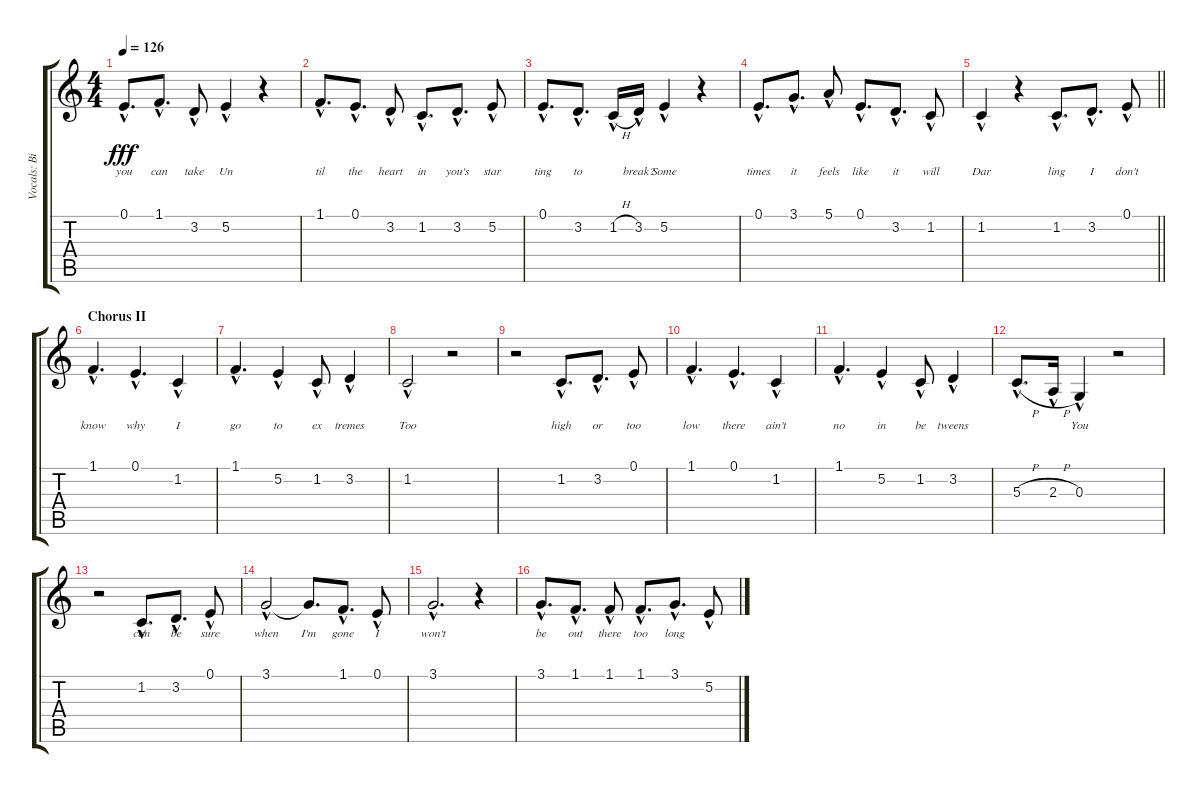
\track ("Vocals: Billy" "Vocals: Bi") {instrument lead2sawtooth}
\staff {score tabs}
\tuning (E4 B3 G3 D3 A2 E2) {hide}
\ts (4 4)
\tempo 126
\clef g2
\ks c
0.1{hac}.8{d lyrics (0 "you") lyrics (1 "") lyrics (2 "") lyrics (3 "") lyrics (4 "") dy fff} 1.1{hac}.8{d lyrics (0 "can") lyrics (1 "") lyrics (2 "") lyrics (3 "") lyrics (4 "")} 3.2{hac}.8{lyrics (0 "take") lyrics (1 "") lyrics (2 "") lyrics (3 "") lyrics (4 "")} 5.2{hac}.4{lyrics (0 "Un") lyrics (1 "") lyrics (2 "") lyrics (3 "") lyrics (4 "")} r.4 |
1.1{hac}.8{d lyrics (0 "til") lyrics (1 "") lyrics (2 "") lyrics (3 "") lyrics (4 "")} 0.1{hac}.8{d lyrics (0 "the") lyrics (1 "") lyrics (2 "") lyrics (3 "") lyrics (4 "")} 3.2{hac}.8{lyrics (0 "heart") lyrics (1 "") lyrics (2 "") lyrics (3 "") lyrics (4 "")} 1.2{hac}.8{d lyrics (0 "in") lyrics (1 "") lyrics (2 "") lyrics (3 "") lyrics (4 "")} 3.2{hac}.8{d lyrics (0 "you's") lyrics (1 "") lyrics (2 "") lyrics (3 "") lyrics (4 "")} 5.2{hac}.8{lyrics (0 "star") lyrics (1 "") lyrics (2 "") lyrics (3 "") lyrics (4 "")} |
0.1{hac}.8{d lyrics (0 "ting") lyrics (1 "") lyrics (2 "") lyrics (3 "") lyrics (4 "")} 3.2{hac}.8{d lyrics (0 "to") lyrics (1 "") lyrics (2 "") lyrics (3 "") lyrics (4 "")} 1.2{h hac}.16{lyrics (0 "") lyrics (1 "") lyrics (2 "") lyrics (3 "") lyrics (4 "")} 3.2{hac}.16{lyrics (0 "break?") lyrics (1 "") lyrics (2 "") lyrics (3 "") lyrics (4 "")} 5.2{hac}.4{lyrics (0 "Some") lyrics (1 "") lyrics (2 "") lyrics (3 "") lyrics (4 "")} r.4 |
0.1{hac}.8{d lyrics (0 "times") lyrics (1 "") lyrics (2 "") lyrics (3 "") lyrics (4 "")} 3.1{hac}.8{d lyrics (0 "it") lyrics (1 "") lyrics (2 "") lyrics (3 "") lyrics (4 "")} 5.1{hac}.8{lyrics (0 "feels") lyrics (1 "") lyrics (2 "") lyrics (3 "") lyrics (4 "")} 0.1{hac}.8{d lyrics (0 "like") lyrics (1 "") lyrics (2 "") lyrics (3 "") lyrics (4 "")} 3.2{hac}.8{d lyrics (0 "it") lyrics (1 "") lyrics (2 "") lyrics (3 "") lyrics (4 "")} 1.2{hac}.8{lyrics (0 "will") lyrics (1 "") lyrics (2 "") lyrics (3 "") lyrics (4 "")} |
\barLineRight lightlight
1.2{hac}.4{lyrics (0 "Dar") lyrics (1 "") lyrics (2 "") lyrics (3 "") lyrics (4 "")} r.4 1.2{hac}.8{d lyrics (0 "ling") lyrics (1 "") lyrics (2 "") lyrics (3 "") lyrics (4 "")} 3.2{hac}.8{d lyrics (0 "I") lyrics (1 "") lyrics (2 "") lyrics (3 "") lyrics (4 "")} 0.1{hac}.8{lyrics (0 "don't") lyrics (1 "") lyrics (2 "") lyrics (3 "") lyrics (4 "")} |
\section ("" "Chorus II")
1.1{hac}.4{d lyrics (0 "know") lyrics (1 "") lyrics (2 "") lyrics (3 "") lyrics (4 "")} 0.1{hac}.4{d lyrics (0 "why") lyrics (1 "") lyrics (2 "") lyrics (3 "") lyrics (4 "")} 1.2{hac}.4{lyrics (0 "I") lyrics (1 "") lyrics (2 "") lyrics (3 "") lyrics (4 "")} |
1.1{hac}.4{d lyrics (0 "go") lyrics (1 "") lyrics (2 "") lyrics (3 "") lyrics (4 "")} 5.2{hac}.4{lyrics (0 "to") lyrics (1 "") lyrics (2 "") lyrics (3 "") lyrics (4 "")} 1.2{hac}.8{lyrics (0 "ex") lyrics (1 "") lyrics (2 "") lyrics (3 "") lyrics (4 "")} 3.2{hac}.4{lyrics (0 "tremes") lyrics (1 "") lyrics (2 "") lyrics (3 "") lyrics (4 "")} |
1.2{hac}.2{lyrics (0 "Too") lyrics (1 "") lyrics (2 "") lyrics (3 "") lyrics (4 "")} r.2 |
r.2 1.2{hac}.8{d lyrics (0 "high") lyrics (1 "") lyrics (2 "") lyrics (3 "") lyrics (4 "")} 3.2{hac}.8{d lyrics (0 "or") lyrics (1 "") lyrics (2 "") lyrics (3 "") lyrics (4 "")} 0.1{hac}.8{lyrics (0 "too") lyrics (1 "") lyrics (2 "") lyrics (3 "") lyrics (4 "")} |
1.1{hac}.4{d lyrics (0 "low") lyrics (1 "") lyrics (2 "") lyrics (3 "") lyrics (4 "")} 0.1{hac}.4{d lyrics (0 "there") lyrics (1 "") lyrics (2 "") lyrics (3 "") lyrics (4 "")} 1.2{hac}.4{lyrics (0 "ain't") lyrics (1 "") lyrics (2 "") lyrics (3 "") lyrics (4 "")} |
1.1{hac}.4{d lyrics (0 "no") lyrics (1 "") lyrics (2 "") lyrics (3 "") lyrics (4 "")} 5.2{hac}.4{lyrics (0 "in") lyrics (1 "") lyrics (2 "") lyrics (3 "") lyrics (4 "")} 1.2{hac}.8{lyrics (0 "be") lyrics (1 "") lyrics (2 "") lyrics (3 "") lyrics (4 "")} 3.2{hac}.4{lyrics (0 "tweens") lyrics (1 "") lyrics (2 "") lyrics (3 "") lyrics (4 "")} |
5.3{h hac}.8{d lyrics (0 "") lyrics (1 "") lyrics (2 "") lyrics (3 "") lyrics (4 "")} 2.3{h hac}.16{lyrics (0 "") lyrics (1 "") lyrics (2 "") lyrics (3 "") lyrics (4 "")} 0.3{hac}.4{lyrics (0 "You") lyrics (1 "") lyrics (2 "") lyrics (3 "") lyrics (4 "")} r.2 |
r.2 1.2{hac}.8{d lyrics (0 "can") lyrics (1 "") lyrics (2 "") lyrics (3 "") lyrics (4 "")} 3.2{hac}.8{d lyrics (0 "be") lyrics (1 "") lyrics (2 "") lyrics (3 "") lyrics (4 "")} 0.1{hac}.8{lyrics (0 "sure") lyrics (1 "") lyrics (2 "") lyrics (3 "") lyrics (4 "")} |
3.1{hac}.2{lyrics (0 "when") lyrics (1 "") lyrics (2 "") lyrics (3 "") lyrics (4 "")} 3.1{t}.8{d lyrics (0 "I'm") lyrics (1 "") lyrics (2 "") lyrics (3 "") lyrics (4 "")} 1.1{hac}.8{d lyrics (0 "gone") lyrics (1 "") lyrics (2 "") lyrics (3 "") lyrics (4 "")} 0.1{hac}.8{lyrics (0 "I") lyrics (1 "") lyrics (2 "") lyrics (3 "") lyrics (4 "")} |
3.1{hac}.2{d lyrics (0 "won't") lyrics (1 "") lyrics (2 "") lyrics (3 "") lyrics (4 "")} r.4 |
3.1{hac}.8{d lyrics (0 "be") lyrics (1 "") lyrics (2 "") lyrics (3 "") lyrics (4 "")} 1.1{hac}.8{d lyrics (0 "out") lyrics (1 "") lyrics (2 "") lyrics (3 "") lyrics (4 "")} 1.1{hac}.8{lyrics (0 "there") lyrics (1 "") lyrics (2 "") lyrics (3 "") lyrics (4 "")} 1.1{hac}.8{d lyrics (0 "too") lyrics (1 "") lyrics (2 "") lyrics (3 "") lyrics (4 "")} 3.1{hac}.8{d lyrics (0 "long") lyrics (1 "") lyrics (2 "") lyrics (3 "") lyrics (4 "")} 5.2{hac}.8{lyrics (0 "") lyrics (1 "") lyrics (2 "") lyrics (3 "") lyrics (4 "")}
